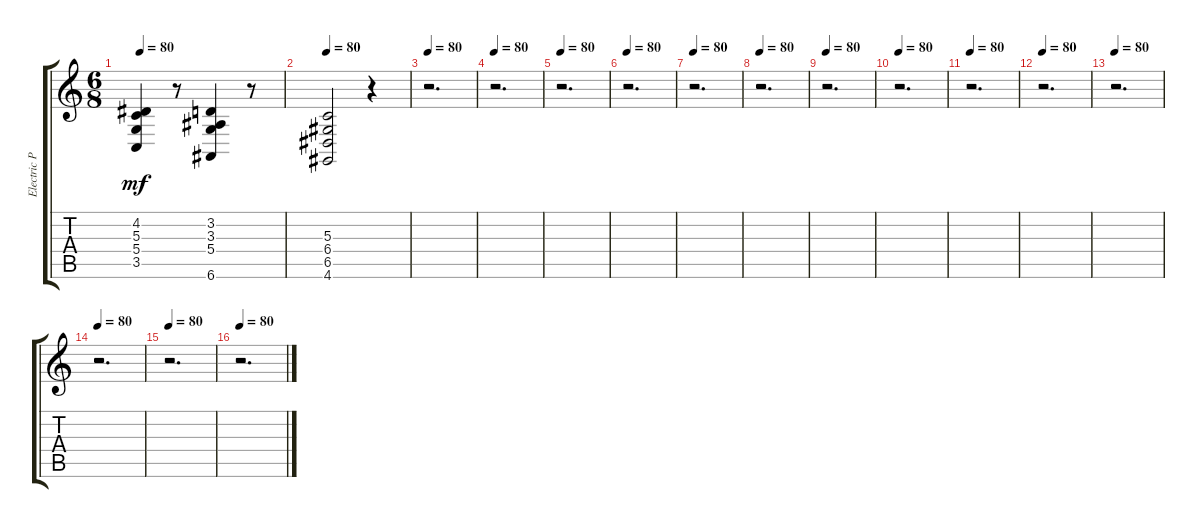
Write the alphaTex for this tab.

\track ("Electric Piano 1" "Electric P") {instrument electricpiano1}
\staff {score tabs}
\tuning (E4 B3 G3 D3 A2 E2) {hide}
\ts (6 8)
\tempo 80
\clef g2
\ks c
(4.2 5.3 5.4 3.5).4{dy mf instrument electricpiano1} r.8 (3.2 3.3 5.4 6.6).4 r.8 |
\tempo 80
(5.3 6.4 6.5 4.6).2 r.4 |
\tempo 80
r.2{d} |
\tempo 80
r.2{d} |
\tempo 80
r.2{d} |
\tempo 80
r.2{d} |
\tempo 80
r.2{d} |
\tempo 80
r.2{d} |
\tempo 80
r.2{d} |
\tempo 80
r.2{d} |
\tempo 80
r.2{d} |
\tempo 80
r.2{d} |
\tempo 80
r.2{d} |
\tempo 80
r.2{d} |
\tempo 80
r.2{d} |
\tempo 80
r.2{d}
